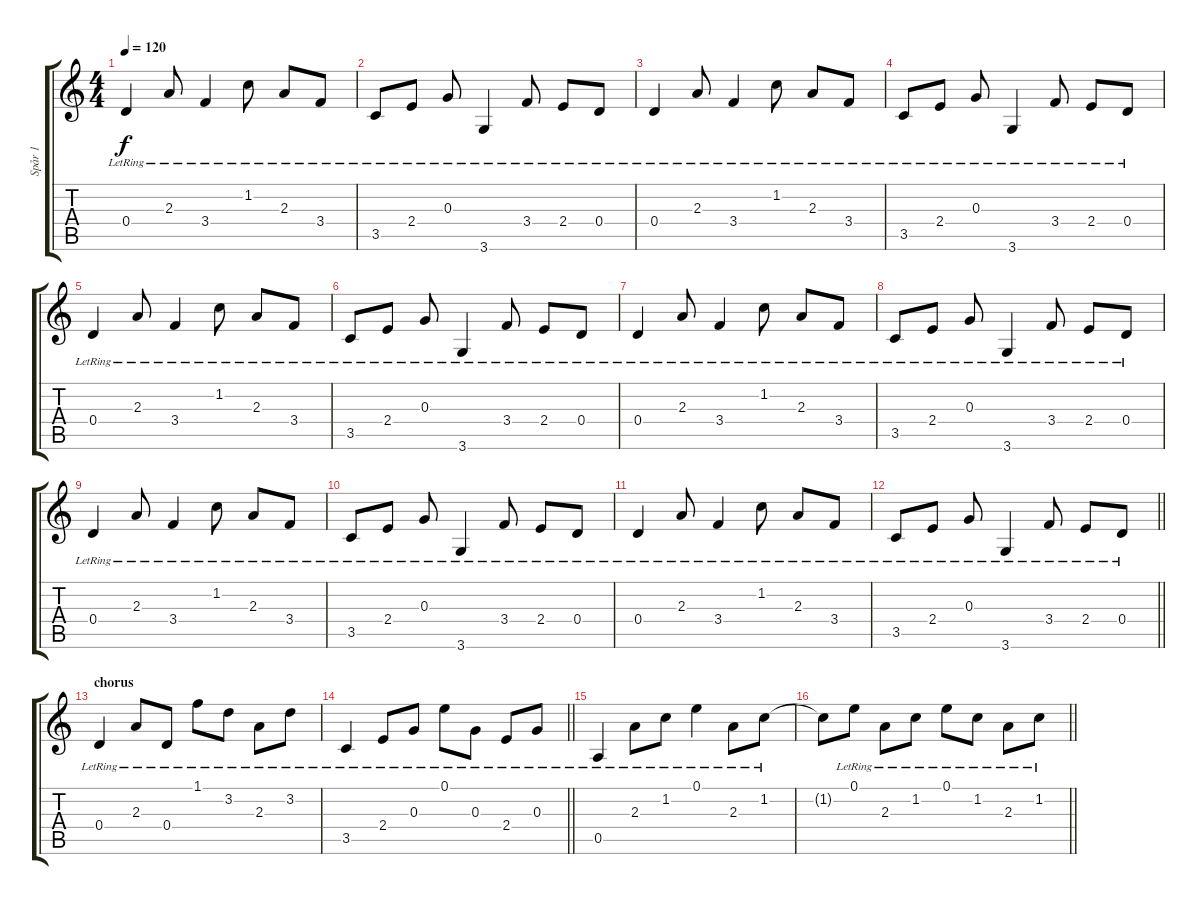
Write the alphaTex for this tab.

\track ("Spår 1" "Spår 1") {instrument electricguitarclean}
\staff {score tabs}
\tuning (E4 B3 G3 D3 A2 E2) {hide}
\ts (4 4)
\tempo 120
\clef g2
\ks c
0.4{lr}.4{dy f} 2.3{lr}.8 3.4{lr}.4 1.2{lr}.8 2.3{lr}.8 3.4{lr}.8 |
3.5{lr}.8 2.4{lr}.8 0.3{lr}.8 3.6{lr}.4 3.4{lr}.8 2.4{lr}.8 0.4{lr}.8 |
0.4{lr}.4 2.3{lr}.8 3.4{lr}.4 1.2{lr}.8 2.3{lr}.8 3.4{lr}.8 |
3.5{lr}.8 2.4{lr}.8 0.3{lr}.8 3.6{lr}.4 3.4{lr}.8 2.4{lr}.8 0.4{lr}.8 |
0.4{lr}.4 2.3{lr}.8 3.4{lr}.4 1.2{lr}.8 2.3{lr}.8 3.4{lr}.8 |
3.5{lr}.8 2.4{lr}.8 0.3{lr}.8 3.6{lr}.4 3.4{lr}.8 2.4{lr}.8 0.4{lr}.8 |
0.4{lr}.4 2.3{lr}.8 3.4{lr}.4 1.2{lr}.8 2.3{lr}.8 3.4{lr}.8 |
3.5{lr}.8 2.4{lr}.8 0.3{lr}.8 3.6{lr}.4 3.4{lr}.8 2.4{lr}.8 0.4{lr}.8 |
0.4{lr}.4 2.3{lr}.8 3.4{lr}.4 1.2{lr}.8 2.3{lr}.8 3.4{lr}.8 |
3.5{lr}.8 2.4{lr}.8 0.3{lr}.8 3.6{lr}.4 3.4{lr}.8 2.4{lr}.8 0.4{lr}.8 |
0.4{lr}.4 2.3{lr}.8 3.4{lr}.4 1.2{lr}.8 2.3{lr}.8 3.4{lr}.8 |
\barLineRight lightlight
3.5{lr}.8 2.4{lr}.8 0.3{lr}.8 3.6{lr}.4 3.4{lr}.8 2.4{lr}.8 0.4{lr}.8 |
\section ("" "chorus")
0.4{lr}.4 2.3{lr}.8 0.4{lr}.8 1.1{lr}.8 3.2{lr}.8 2.3{lr}.8 3.2{lr}.8 |
\barLineRight lightlight
3.5{lr}.4 2.4{lr}.8 0.3{lr}.8 0.1{lr}.8 0.3{lr}.8 2.4{lr}.8 0.3{lr}.8 |
0.5{lr}.4 2.3{lr}.8 1.2{lr}.8 0.1{lr}.4 2.3{lr}.8 1.2{lr}.8 |
\barLineRight lightlight
1.2{t}.8 0.1{lr}.8 2.3{lr}.8 1.2{lr}.8 0.1{lr}.8 1.2{lr}.8 2.3{lr}.8 1.2{lr}.8
